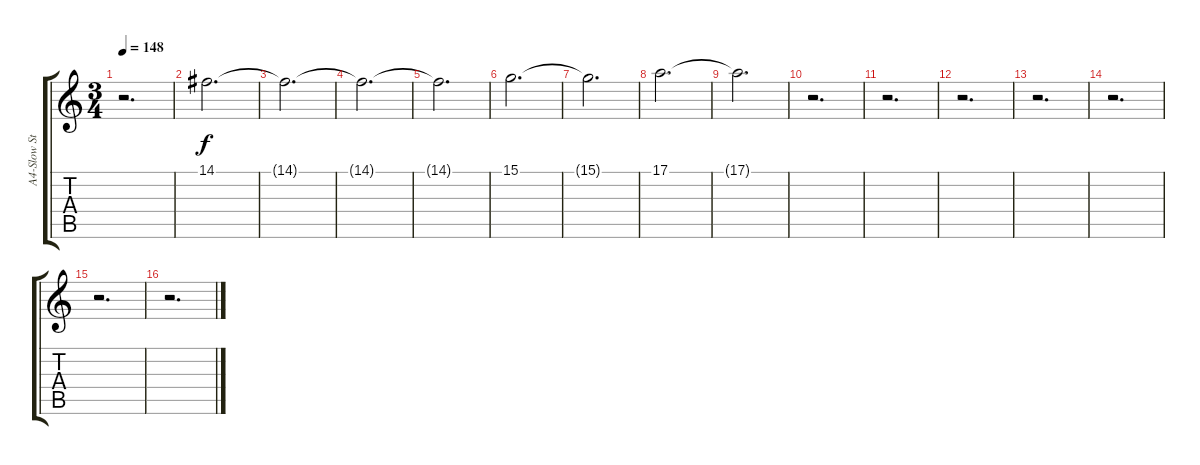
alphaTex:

\track ("A4-Slow Strings" "A4-Slow St") {instrument stringensemble2}
\staff {score tabs}
\tuning (E4 B3 G3 D3 A2 E2) {hide}
\ts (3 4)
\tempo 148
\clef g2
\ks c
r.2{d dy f} |
14.1.2{d} |
14.1{t}.2{d} |
14.1{t}.2{d} |
14.1{t}.2{d} |
15.1.2{d} |
15.1{t}.2{d} |
17.1.2{d} |
17.1{t}.2{d} |
r.2{d} |
r.2{d} |
r.2{d} |
r.2{d} |
r.2{d} |
r.2{d} |
r.2{d}
